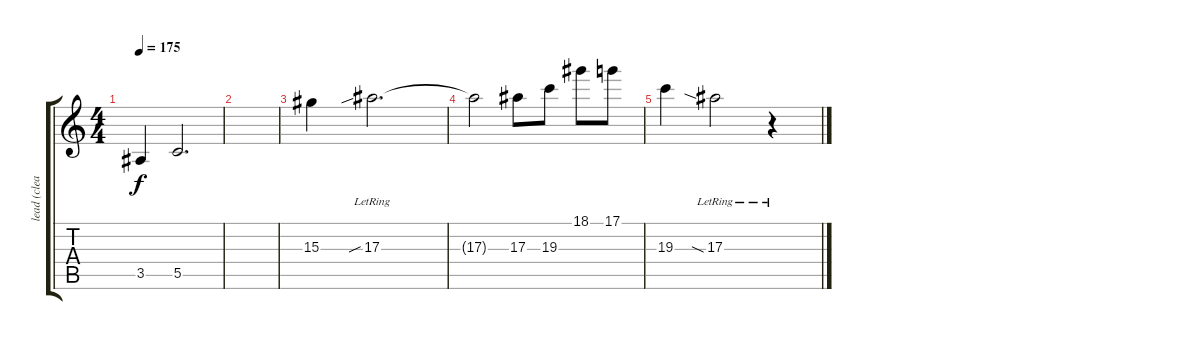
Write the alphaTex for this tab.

\track ("lead (clean)" "lead (clea") {instrument electricguitarclean}
\staff {score tabs}
\tuning (D4 A3 F3 C3 G2 C2) {hide}
\ts (4 4)
\tempo 175
\clef g2
\ks c
3.5.4{dy f} 5.5.2{d} |
|
15.3.4 17.3{sib lr}.2{d} |
17.3{t}.2 17.3.8 19.3.8 18.1.8 17.1.8 |
19.3.4 17.3{sia lr}.2 r.4
